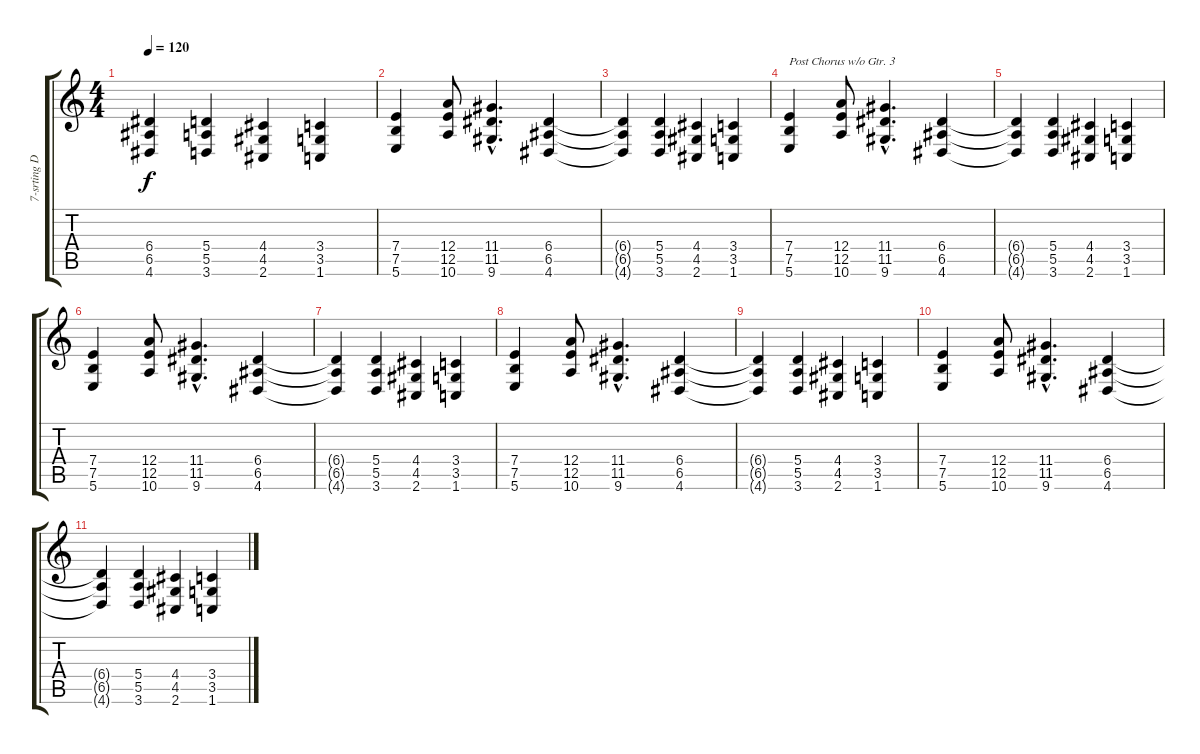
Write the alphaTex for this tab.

\track ("7-srting Dist. Gtr. 2" "7-srting D") {instrument distortionguitar}
\staff {score tabs}
\tuning (B3 G3 D3 A2 E2 B1) {hide}
\ts (4 4)
\tempo 120
\clef g2
\ks c
(6.4{t} 6.5{t} 4.6{t}).4{dy f} (5.4 5.5 3.6).4 (4.4 4.5 2.6).4 (3.4 3.5 1.6).4 |
(7.4 7.5 5.6).4 (12.4 12.5 10.6).8 (11.4{hac} 11.5{hac} 9.6{hac}).4{d} (6.4 6.5 4.6).4 |
(6.4{t} 6.5{t} 4.6{t}).4 (5.4 5.5 3.6).4 (4.4 4.5 2.6).4 (3.4 3.5 1.6).4 |
(7.4 7.5 5.6).4{txt "Post Chorus w/o Gtr. 3"} (12.4 12.5 10.6).8 (11.4{hac} 11.5{hac} 9.6{hac}).4{d} (6.4 6.5 4.6).4 |
(6.4{t} 6.5{t} 4.6{t}).4 (5.4 5.5 3.6).4 (4.4 4.5 2.6).4 (3.4 3.5 1.6).4 |
(7.4 7.5 5.6).4 (12.4 12.5 10.6).8 (11.4{hac} 11.5{hac} 9.6{hac}).4{d} (6.4 6.5 4.6).4 |
(6.4{t} 6.5{t} 4.6{t}).4 (5.4 5.5 3.6).4 (4.4 4.5 2.6).4 (3.4 3.5 1.6).4 |
(7.4 7.5 5.6).4 (12.4 12.5 10.6).8 (11.4{hac} 11.5{hac} 9.6{hac}).4{d} (6.4 6.5 4.6).4 |
(6.4{t} 6.5{t} 4.6{t}).4 (5.4 5.5 3.6).4 (4.4 4.5 2.6).4 (3.4 3.5 1.6).4 |
(7.4 7.5 5.6).4 (12.4 12.5 10.6).8 (11.4{hac} 11.5{hac} 9.6{hac}).4{d} (6.4 6.5 4.6).4 |
(6.4{t} 6.5{t} 4.6{t}).4 (5.4 5.5 3.6).4 (4.4 4.5 2.6).4 (3.4 3.5 1.6).4
